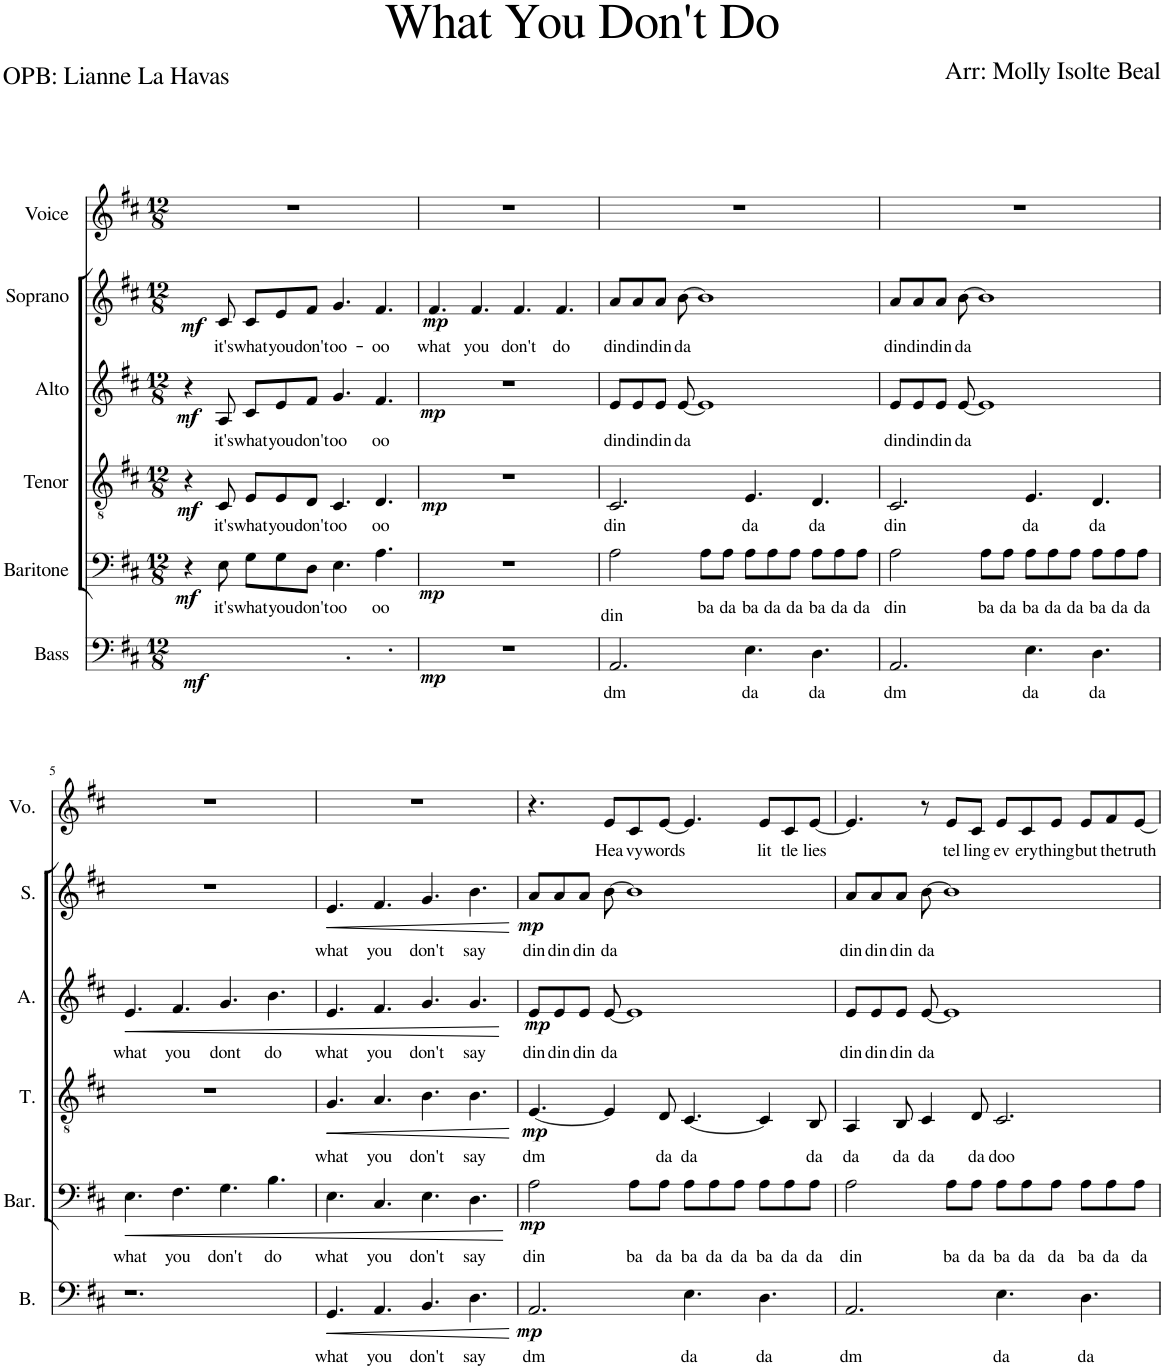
**kern	**text	**dynam	**kern	**text	**dynam	**kern	**text	**dynam	**kern	**text	**dynam	**kern	**text	**dynam	**kern	**text
*part6	*part6	*part6	*part5	*part5	*part5	*part4	*part4	*part4	*part3	*part3	*part3	*part2	*part2	*part2	*part1	*part1
*staff6	*staff6	*staff6	*staff5	*staff5	*staff5	*staff4	*staff4	*staff4	*staff3	*staff3	*staff3	*staff2	*staff2	*staff2	*staff1	*staff1
*I"Bass	*	*	*I"Baritone	*	*	*I"Tenor	*	*	*I"Alto	*	*	*I"Soprano	*	*	*I"Voice	*
*I'B.	*	*	*I'Bar.	*	*	*I'T.	*	*	*I'A.	*	*	*I'S.	*	*	*I'Vo.	*
*clefF4	*	*	*clefF4	*	*	*clefGv2	*	*	*clefG2	*	*	*clefG2	*	*	*clefG2	*
*	*	*	*	*	*	*	*	*	*	*	*	*	*	*	*Trd1c2	*
*k[f#c#]	*	*	*k[f#c#]	*	*	*k[f#c#]	*	*	*k[f#c#]	*	*	*k[f#c#]	*	*	*k[f#c#]	*
*M12/8	*	*	*M12/8	*	*	*M12/8	*	*	*M12/8	*	*	*M12/8	*	*	*M12/8	*
=1	=1	=1	=1	=1	=1	=1	=1	=1	=1	=1	=1	=1	=1	=1	=1	=1
!	!	!LO:DY:b	!	!	!LO:DY:b	!	!	!LO:DY:b	!	!	!LO:DY:b	!	!	!LO:DY:b	!	!
4ryy	.	mf	4r	.	mf	4r	.	mf	4r	.	mf	4ryy	.	mf	1.r	.
!	!LO:LY:b	!	!	!LO:LY:b	!	!	!LO:LY:b	!	!	!LO:LY:b	!	!	!LO:LY:b	!	!	!
8C#	it's	.	8E\	it's	.	8C#/	it's	.	8A/	it's	.	8c#/	it's	.	.	.
!	!LO:LY:b	!	!	!LO:LY:b	!	!	!LO:LY:b	!	!	!LO:LY:b	!	!	!LO:LY:b	!	!	!
8EL	what	.	8G\L	what	.	8E/L	what	.	8c#/L	what	.	8c#/L	what	.	.	.
!	!LO:LY:b	!	!	!LO:LY:b	!	!	!LO:LY:b	!	!	!LO:LY:b	!	!	!LO:LY:b	!	!	!
8E	you	.	8G\	you	.	8E/	you	.	8e/	you	.	8e/	you	.	.	.
!	!LO:LY:b	!	!	!LO:LY:b	!	!	!LO:LY:b	!	!	!LO:LY:b	!	!	!LO:LY:b	!	!	!
8DJ	don't	.	8D\J	don't	.	8D/J	don't	.	8f#/J	don't	.	8f#/J	don't	.	.	.
!	!LO:LY:b	!	!	!LO:LY:b	!	!	!LO:LY:b	!	!	!LO:LY:b	!	!	!LO:LY:b	!	!	!
4.C#	oo	.	4.E\	oo	.	4.C#/	oo	.	4.g/	oo	.	4.g/	oo-	.	.	.
!	!LO:LY:b	!	!	!LO:LY:b	!	!	!LO:LY:b	!	!	!LO:LY:b	!	!	!LO:LY:b	!	!	!
4.D	oo	.	4.A\	oo	.	4.D/	oo	.	4.f#/	oo	.	4.f#/	-oo	.	.	.
=2	=2	=2	=2	=2	=2	=2	=2	=2	=2	=2	=2	=2	=2	=2	=2	=2
!	!	!LO:DY:b	!	!	!LO:DY:b	!	!	!LO:DY:b	!	!	!LO:DY:b	!	!LO:LY:b	!LO:DY:b	!	!
1.r	.	mp	1.r	.	mp	1.r	.	mp	1.r	.	mp	4.f#/	what	mp	1.r	.
!	!	!	!	!	!	!	!	!	!	!	!	!	!LO:LY:b	!	!	!
.	.	.	.	.	.	.	.	.	.	.	.	4.f#/	you	.	.	.
!	!	!	!	!	!	!	!	!	!	!	!	!	!LO:LY:b	!	!	!
.	.	.	.	.	.	.	.	.	.	.	.	4.f#/	don't	.	.	.
!	!	!	!	!	!	!	!	!	!	!	!	!	!LO:LY:b	!	!	!
.	.	.	.	.	.	.	.	.	.	.	.	4.f#/	do	.	.	.
=3	=3	=3	=3	=3	=3	=3	=3	=3	=3	=3	=3	=3	=3	=3	=3	=3
!	!LO:LY:b	!	!	!LO:LY:b	!	!	!LO:LY:b	!	!	!LO:LY:b	!	!	!LO:LY:b	!	!	!
2.AA/	dm	.	2A\	din	.	2.C#/	din	.	8e/L	din	.	8a/L	din	.	1.r	.
!	!	!	!	!	!	!	!	!	!	!LO:LY:b	!	!	!LO:LY:b	!	!	!
.	.	.	.	.	.	.	.	.	8e/	din	.	8a/	din	.	.	.
!	!	!	!	!	!	!	!	!	!	!LO:LY:b	!	!	!LO:LY:b	!	!	!
.	.	.	.	.	.	.	.	.	8e/J	din	.	8a/J	din	.	.	.
!	!	!	!	!	!	!	!	!	!	!LO:LY:b	!	!	!LO:LY:b	!	!	!
.	.	.	.	.	.	.	.	.	[8e/	da	.	[8b\	da	.	.	.
!	!	!	!	!LO:LY:b	!	!	!	!	!	!	!	!	!	!	!	!
.	.	.	8A\L	ba	.	.	.	.	1e]	.	.	1b]	.	.	.	.
!	!	!	!	!LO:LY:b	!	!	!	!	!	!	!	!	!	!	!	!
.	.	.	8A\J	da	.	.	.	.	.	.	.	.	.	.	.	.
!	!LO:LY:b	!	!	!LO:LY:b	!	!	!LO:LY:b	!	!	!	!	!	!	!	!	!
4.E\	da	.	8A\L	ba	.	4.E/	da	.	.	.	.	.	.	.	.	.
!	!	!	!	!LO:LY:b	!	!	!	!	!	!	!	!	!	!	!	!
.	.	.	8A\	da	.	.	.	.	.	.	.	.	.	.	.	.
!	!	!	!	!LO:LY:b	!	!	!	!	!	!	!	!	!	!	!	!
.	.	.	8A\J	da	.	.	.	.	.	.	.	.	.	.	.	.
!	!LO:LY:b	!	!	!LO:LY:b	!	!	!LO:LY:b	!	!	!	!	!	!	!	!	!
4.D\	da	.	8A\L	ba	.	4.D/	da	.	.	.	.	.	.	.	.	.
!	!	!	!	!LO:LY:b	!	!	!	!	!	!	!	!	!	!	!	!
.	.	.	8A\	da	.	.	.	.	.	.	.	.	.	.	.	.
!	!	!	!	!LO:LY:b	!	!	!	!	!	!	!	!	!	!	!	!
.	.	.	8A\J	da	.	.	.	.	.	.	.	.	.	.	.	.
=4	=4	=4	=4	=4	=4	=4	=4	=4	=4	=4	=4	=4	=4	=4	=4	=4
!	!LO:LY:b	!	!	!LO:LY:b	!	!	!LO:LY:b	!	!	!LO:LY:b	!	!	!LO:LY:b	!	!	!
2.AA/	dm	.	2A\	din	.	2.C#/	din	.	8e/L	din	.	8a/L	din	.	1.r	.
!	!	!	!	!	!	!	!	!	!	!LO:LY:b	!	!	!LO:LY:b	!	!	!
.	.	.	.	.	.	.	.	.	8e/	din	.	8a/	din	.	.	.
!	!	!	!	!	!	!	!	!	!	!LO:LY:b	!	!	!LO:LY:b	!	!	!
.	.	.	.	.	.	.	.	.	8e/J	din	.	8a/J	din	.	.	.
!	!	!	!	!	!	!	!	!	!	!LO:LY:b	!	!	!LO:LY:b	!	!	!
.	.	.	.	.	.	.	.	.	[8e/	da	.	[8b\	da	.	.	.
!	!	!	!	!LO:LY:b	!	!	!	!	!	!	!	!	!	!	!	!
.	.	.	8A\L	ba	.	.	.	.	1e]	.	.	1b]	.	.	.	.
!	!	!	!	!LO:LY:b	!	!	!	!	!	!	!	!	!	!	!	!
.	.	.	8A\J	da	.	.	.	.	.	.	.	.	.	.	.	.
!	!LO:LY:b	!	!	!LO:LY:b	!	!	!LO:LY:b	!	!	!	!	!	!	!	!	!
4.E\	da	.	8A\L	ba	.	4.E/	da	.	.	.	.	.	.	.	.	.
!	!	!	!	!LO:LY:b	!	!	!	!	!	!	!	!	!	!	!	!
.	.	.	8A\	da	.	.	.	.	.	.	.	.	.	.	.	.
!	!	!	!	!LO:LY:b	!	!	!	!	!	!	!	!	!	!	!	!
.	.	.	8A\J	da	.	.	.	.	.	.	.	.	.	.	.	.
!	!LO:LY:b	!	!	!LO:LY:b	!	!	!LO:LY:b	!	!	!	!	!	!	!	!	!
4.D\	da	.	8A\L	ba	.	4.D/	da	.	.	.	.	.	.	.	.	.
!	!	!	!	!LO:LY:b	!	!	!	!	!	!	!	!	!	!	!	!
.	.	.	8A\	da	.	.	.	.	.	.	.	.	.	.	.	.
!	!	!	!	!LO:LY:b	!	!	!	!	!	!	!	!	!	!	!	!
.	.	.	8A\J	da	.	.	.	.	.	.	.	.	.	.	.	.
!!LO:LB:g=z
=5	=5	=5	=5	=5	=5	=5	=5	=5	=5	=5	=5	=5	=5	=5	=5	=5
!	!	!	!	!LO:LY:b	!LO:HP:b	!	!	!	!	!LO:LY:b	!LO:HP:b	!	!	!	!	!
1.r	.	.	4.E\	what	<	1.r	.	.	4.e/	what	<	1.r	.	.	1.r	.
!	!	!	!	!LO:LY:b	!	!	!	!	!	!LO:LY:b	!	!	!	!	!	!
.	.	.	4.F#\	you	.	.	.	.	4.f#/	you	.	.	.	.	.	.
!	!	!	!	!LO:LY:b	!	!	!	!	!	!LO:LY:b	!	!	!	!	!	!
.	.	.	4.G\	don't	.	.	.	.	4.g/	dont	.	.	.	.	.	.
!	!	!	!	!LO:LY:b	!	!	!	!	!	!LO:LY:b	!	!	!	!	!	!
.	.	.	4.B\	do	.	.	.	.	4.b\	do	.	.	.	.	.	.
.	.	.	.	.	[	.	.	.	.	.	[	.	.	.	.	.
=6	=6	=6	=6	=6	=6	=6	=6	=6	=6	=6	=6	=6	=6	=6	=6	=6
!	!LO:LY:b	!LO:HP:b	!	!LO:LY:b	!	!	!LO:LY:b	!LO:HP:b	!	!LO:LY:b	!	!	!LO:LY:b	!LO:HP:b	!	!
4.GG/	what	<	4.E\	what	.	4.G/	what	<	4.e/	what	.	4.e/	what	<	1.r	.
!	!LO:LY:b	!	!	!LO:LY:b	!	!	!LO:LY:b	!	!	!LO:LY:b	!	!	!LO:LY:b	!	!	!
4.AA/	you	.	4.C#/	you	.	4.A/	you	.	4.f#/	you	.	4.f#/	you	.	.	.
!	!LO:LY:b	!	!	!LO:LY:b	!	!	!LO:LY:b	!	!	!LO:LY:b	!	!	!LO:LY:b	!	!	!
4.BB/	don't	.	4.E\	don't	.	4.B\	don't	.	4.g/	don't	.	4.g/	don't	.	.	.
!	!LO:LY:b	!	!	!LO:LY:b	!	!	!LO:LY:b	!	!	!LO:LY:b	!	!	!LO:LY:b	!	!	!
4.D\	say	.	4.D\	say	.	4.B\	say	.	4.g/	say	.	4.b\	say	.	.	.
.	.	[	.	.	.	.	.	[	.	.	.	.	.	[	.	.
=7	=7	=7	=7	=7	=7	=7	=7	=7	=7	=7	=7	=7	=7	=7	=7	=7
!	!LO:LY:b	!LO:DY:b	!	!LO:LY:b	!LO:DY:b	!	!LO:LY:b	!LO:DY:b	!	!LO:LY:b	!LO:DY:b	!	!LO:LY:b	!LO:DY:b	!	!
2.AA/	dm	mp	2A\	din	mp	[4.E/	dm	mp	8e/L	din	mp	8a/L	din	mp	4.r	.
!	!	!	!	!	!	!	!	!	!	!LO:LY:b	!	!	!LO:LY:b	!	!	!
.	.	.	.	.	.	.	.	.	8e/	din	.	8a/	din	.	.	.
!	!	!	!	!	!	!	!	!	!	!LO:LY:b	!	!	!LO:LY:b	!	!	!
.	.	.	.	.	.	.	.	.	8e/J	din	.	8a/J	din	.	.	.
!	!	!	!	!	!	!	!	!	!	!LO:LY:b	!	!	!LO:LY:b	!	!	!LO:LY:b
.	.	.	.	.	.	4E/]	.	.	[8e/	da	.	[8b\	da	.	8e/L	Hea
!	!	!	!	!LO:LY:b	!	!	!	!	!	!	!	!	!	!	!	!LO:LY:b
.	.	.	8A\L	ba	.	.	.	.	1e]	.	.	1b]	.	.	8c#/	vy
!	!	!	!	!LO:LY:b	!	!	!LO:LY:b	!	!	!	!	!	!	!	!	!LO:LY:b
.	.	.	8A\J	da	.	8D/	da	.	.	.	.	.	.	.	[8e/J	words
!	!LO:LY:b	!	!	!LO:LY:b	!	!	!LO:LY:b	!	!	!	!	!	!	!	!	!
4.E\	da	.	8A\L	ba	.	[4.C#/	da	.	.	.	.	.	.	.	4.e/]	.
!	!	!	!	!LO:LY:b	!	!	!	!	!	!	!	!	!	!	!	!
.	.	.	8A\	da	.	.	.	.	.	.	.	.	.	.	.	.
!	!	!	!	!LO:LY:b	!	!	!	!	!	!	!	!	!	!	!	!
.	.	.	8A\J	da	.	.	.	.	.	.	.	.	.	.	.	.
!	!LO:LY:b	!	!	!LO:LY:b	!	!	!	!	!	!	!	!	!	!	!	!LO:LY:b
4.D\	da	.	8A\L	ba	.	4C#/]	.	.	.	.	.	.	.	.	8e/L	lit
!	!	!	!	!LO:LY:b	!	!	!	!	!	!	!	!	!	!	!	!LO:LY:b
.	.	.	8A\	da	.	.	.	.	.	.	.	.	.	.	8c#/	tle
!	!	!	!	!LO:LY:b	!	!	!LO:LY:b	!	!	!	!	!	!	!	!	!LO:LY:b
.	.	.	8A\J	da	.	8BB/	da	.	.	.	.	.	.	.	[8e/J	lies
=8	=8	=8	=8	=8	=8	=8	=8	=8	=8	=8	=8	=8	=8	=8	=8	=8
!	!LO:LY:b	!	!	!LO:LY:b	!	!	!LO:LY:b	!	!	!LO:LY:b	!	!	!LO:LY:b	!	!	!
2.AA/	dm	.	2A\	din	.	4AA/	da	.	8e/L	din	.	8a/L	din	.	4.e/]	.
!	!	!	!	!	!	!	!	!	!	!LO:LY:b	!	!	!LO:LY:b	!	!	!
.	.	.	.	.	.	.	.	.	8e/	din	.	8a/	din	.	.	.
!	!	!	!	!	!	!	!LO:LY:b	!	!	!LO:LY:b	!	!	!LO:LY:b	!	!	!
.	.	.	.	.	.	8BB/	da	.	8e/J	din	.	8a/J	din	.	.	.
!	!	!	!	!	!	!	!LO:LY:b	!	!	!LO:LY:b	!	!	!LO:LY:b	!	!	!
.	.	.	.	.	.	4C#/	da	.	[8e/	da	.	[8b\	da	.	8r	.
!	!	!	!	!LO:LY:b	!	!	!	!	!	!	!	!	!	!	!	!LO:LY:b
.	.	.	8A\L	ba	.	.	.	.	1e]	.	.	1b]	.	.	8e/L	tel
!	!	!	!	!LO:LY:b	!	!	!LO:LY:b	!	!	!	!	!	!	!	!	!LO:LY:b
.	.	.	8A\J	da	.	8D/	da	.	.	.	.	.	.	.	8c#/J	ling
!	!LO:LY:b	!	!	!LO:LY:b	!	!	!LO:LY:b	!	!	!	!	!	!	!	!	!LO:LY:b
4.E\	da	.	8A\L	ba	.	2.C#/	doo	.	.	.	.	.	.	.	8e/L	ev
!	!	!	!	!LO:LY:b	!	!	!	!	!	!	!	!	!	!	!	!LO:LY:b
.	.	.	8A\	da	.	.	.	.	.	.	.	.	.	.	8c#/	ery
!	!	!	!	!LO:LY:b	!	!	!	!	!	!	!	!	!	!	!	!LO:LY:b
.	.	.	8A\J	da	.	.	.	.	.	.	.	.	.	.	8e/J	thing
!	!LO:LY:b	!	!	!LO:LY:b	!	!	!	!	!	!	!	!	!	!	!	!LO:LY:b
4.D\	da	.	8A\L	ba	.	.	.	.	.	.	.	.	.	.	8e/L	but
!	!	!	!	!LO:LY:b	!	!	!	!	!	!	!	!	!	!	!	!LO:LY:b
.	.	.	8A\	da	.	.	.	.	.	.	.	.	.	.	8f#/	the
!	!	!	!	!LO:LY:b	!	!	!	!	!	!	!	!	!	!	!	!LO:LY:b
.	.	.	8A\J	da	.	.	.	.	.	.	.	.	.	.	[8e/J	truth
=	=	=	=	=	=	=	=	=	=	=	=	=	=	=	=	=
*-	*-	*-	*-	*-	*-	*-	*-	*-	*-	*-	*-	*-	*-	*-	*-	*-
